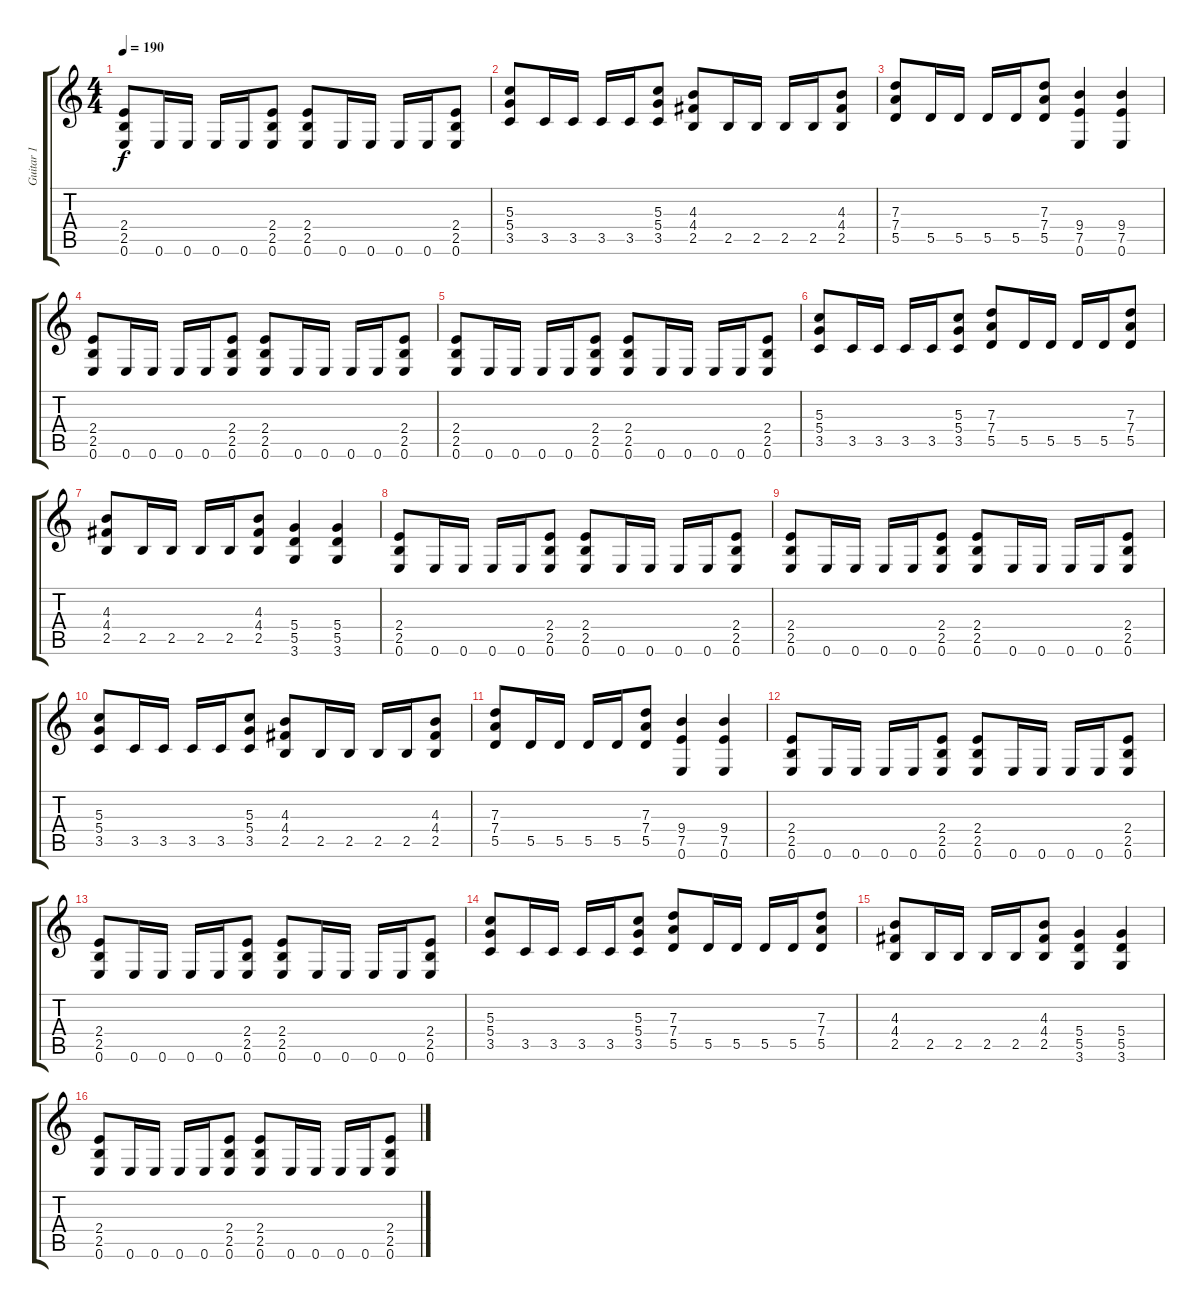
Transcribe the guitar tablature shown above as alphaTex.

\track ("Guitar 1" "Guitar 1") {instrument distortionguitar}
\staff {score tabs}
\tuning (E4 B3 G3 D3 A2 E2) {hide}
\ts (4 4)
\tempo 190
\clef g2
\ks c
(2.4 2.5 0.6).8{dy f} 0.6.16 0.6.16 0.6.16 0.6.16 (2.4 2.5 0.6).8 (2.4 2.5 0.6).8 0.6.16 0.6.16 0.6.16 0.6.16 (2.4 2.5 0.6).8 |
(5.3 5.4 3.5).8 3.5.16 3.5.16 3.5.16 3.5.16 (5.3 5.4 3.5).8 (4.3 4.4 2.5).8 2.5.16 2.5.16 2.5.16 2.5.16 (4.3 4.4 2.5).8 |
(7.3 7.4 5.5).8 5.5.16 5.5.16 5.5.16 5.5.16 (7.3 7.4 5.5).8 (9.4 7.5 0.6).4 (9.4 7.5 0.6).4 |
(2.4 2.5 0.6).8 0.6.16 0.6.16 0.6.16 0.6.16 (2.4 2.5 0.6).8 (2.4 2.5 0.6).8 0.6.16 0.6.16 0.6.16 0.6.16 (2.4 2.5 0.6).8 |
(2.4 2.5 0.6).8 0.6.16 0.6.16 0.6.16 0.6.16 (2.4 2.5 0.6).8 (2.4 2.5 0.6).8 0.6.16 0.6.16 0.6.16 0.6.16 (2.4 2.5 0.6).8 |
(5.3 5.4 3.5).8 3.5.16 3.5.16 3.5.16 3.5.16 (5.3 5.4 3.5).8 (7.3 7.4 5.5).8 5.5.16 5.5.16 5.5.16 5.5.16 (7.3 7.4 5.5).8 |
(4.3 4.4 2.5).8 2.5.16 2.5.16 2.5.16 2.5.16 (4.3 4.4 2.5).8 (5.4 5.5 3.6).4 (5.4 5.5 3.6).4 |
(2.4 2.5 0.6).8 0.6.16 0.6.16 0.6.16 0.6.16 (2.4 2.5 0.6).8 (2.4 2.5 0.6).8 0.6.16 0.6.16 0.6.16 0.6.16 (2.4 2.5 0.6).8 |
(2.4 2.5 0.6).8 0.6.16 0.6.16 0.6.16 0.6.16 (2.4 2.5 0.6).8 (2.4 2.5 0.6).8 0.6.16 0.6.16 0.6.16 0.6.16 (2.4 2.5 0.6).8 |
(5.3 5.4 3.5).8 3.5.16 3.5.16 3.5.16 3.5.16 (5.3 5.4 3.5).8 (4.3 4.4 2.5).8 2.5.16 2.5.16 2.5.16 2.5.16 (4.3 4.4 2.5).8 |
(7.3 7.4 5.5).8 5.5.16 5.5.16 5.5.16 5.5.16 (7.3 7.4 5.5).8 (9.4 7.5 0.6).4 (9.4 7.5 0.6).4 |
(2.4 2.5 0.6).8 0.6.16 0.6.16 0.6.16 0.6.16 (2.4 2.5 0.6).8 (2.4 2.5 0.6).8 0.6.16 0.6.16 0.6.16 0.6.16 (2.4 2.5 0.6).8 |
(2.4 2.5 0.6).8 0.6.16 0.6.16 0.6.16 0.6.16 (2.4 2.5 0.6).8 (2.4 2.5 0.6).8 0.6.16 0.6.16 0.6.16 0.6.16 (2.4 2.5 0.6).8 |
(5.3 5.4 3.5).8 3.5.16 3.5.16 3.5.16 3.5.16 (5.3 5.4 3.5).8 (7.3 7.4 5.5).8 5.5.16 5.5.16 5.5.16 5.5.16 (7.3 7.4 5.5).8 |
(4.3 4.4 2.5).8 2.5.16 2.5.16 2.5.16 2.5.16 (4.3 4.4 2.5).8 (5.4 5.5 3.6).4 (5.4 5.5 3.6).4 |
(2.4 2.5 0.6).8 0.6.16 0.6.16 0.6.16 0.6.16 (2.4 2.5 0.6).8 (2.4 2.5 0.6).8 0.6.16 0.6.16 0.6.16 0.6.16 (2.4 2.5 0.6).8
